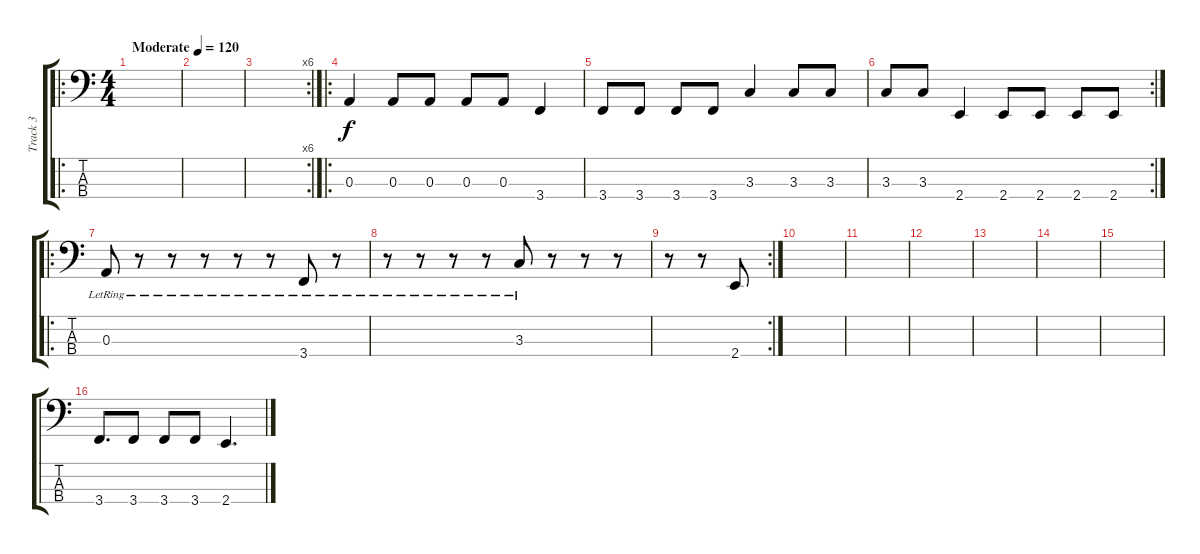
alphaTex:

\track ("Track 3" "Track 3") {instrument electricbassfinger}
\staff {score tabs}
\tuning (G2 D2 A1 D1) {hide}
\ro
\ts (4 4)
\tempo (120 "Moderate")
\clef f4
\ks c
|
|
\rc 6
|
\ro
0.3.4 0.3.8 0.3.8 0.3.8 0.3.8 3.4.4 |
3.4.8 3.4.8 3.4.8 3.4.8 3.3.4 3.3.8 3.3.8 |
\rc 2
3.3.8 3.3.8 2.4.4 2.4.8 2.4.8 2.4.8 2.4.8 |
\ro
0.3{lr}.8 r.8 r.8 r.8 r.8 r.8 3.4{lr}.8 r.8 |
r.8 r.8 r.8 r.8 3.3{lr}.8 r.8 r.8 r.8 |
\rc 2
r.8 r.8 2.4.8 |
|
|
|
|
|
|
3.4.8{d} 3.4.8 3.4.8 3.4.8 2.4.4{d}
